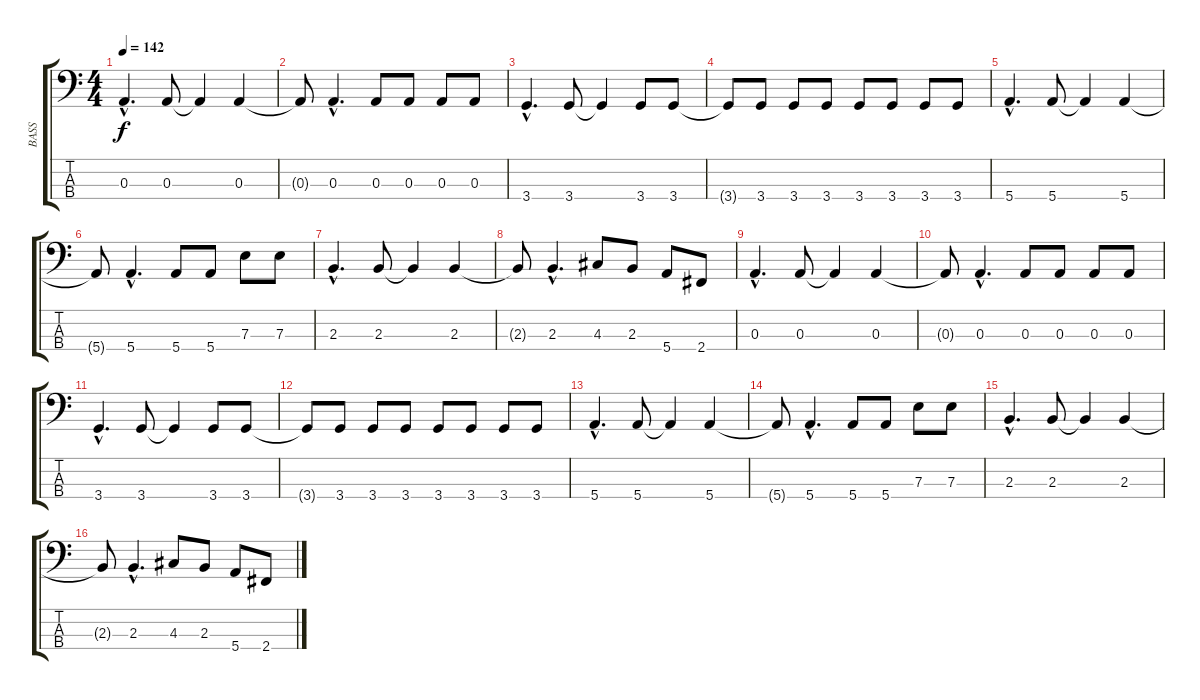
\track ("BASS" "BASS") {instrument electricbassfinger}
\staff {score tabs}
\tuning (G2 D2 A1 E1) {hide}
\ts (4 4)
\tempo 142
\clef f4
\ks c
0.3{hac}.4{d dy f} 0.3.8 0.3{t}.4 0.3.4 |
0.3{t}.8 0.3{hac}.4{d} 0.3.8 0.3.8 0.3.8 0.3.8 |
3.4{hac}.4{d} 3.4.8 3.4{t}.4 3.4.8 3.4.8 |
3.4{t}.8 3.4.8 3.4.8 3.4.8 3.4.8 3.4.8 3.4.8 3.4.8 |
5.4{hac}.4{d} 5.4.8 5.4{t}.4 5.4.4 |
5.4{t}.8 5.4{hac}.4{d} 5.4.8 5.4.8 7.3.8 7.3.8 |
2.3{hac}.4{d} 2.3.8 2.3{t}.4 2.3.4 |
2.3{t}.8 2.3{hac}.4{d} 4.3.8 2.3.8 5.4.8 2.4.8 |
0.3{hac}.4{d} 0.3.8 0.3{t}.4 0.3.4 |
0.3{t}.8 0.3{hac}.4{d} 0.3.8 0.3.8 0.3.8 0.3.8 |
3.4{hac}.4{d} 3.4.8 3.4{t}.4 3.4.8 3.4.8 |
3.4{t}.8 3.4.8 3.4.8 3.4.8 3.4.8 3.4.8 3.4.8 3.4.8 |
5.4{hac}.4{d} 5.4.8 5.4{t}.4 5.4.4 |
5.4{t}.8 5.4{hac}.4{d} 5.4.8 5.4.8 7.3.8 7.3.8 |
2.3{hac}.4{d} 2.3.8 2.3{t}.4 2.3.4 |
2.3{t}.8 2.3{hac}.4{d} 4.3.8 2.3.8 5.4.8 2.4.8
